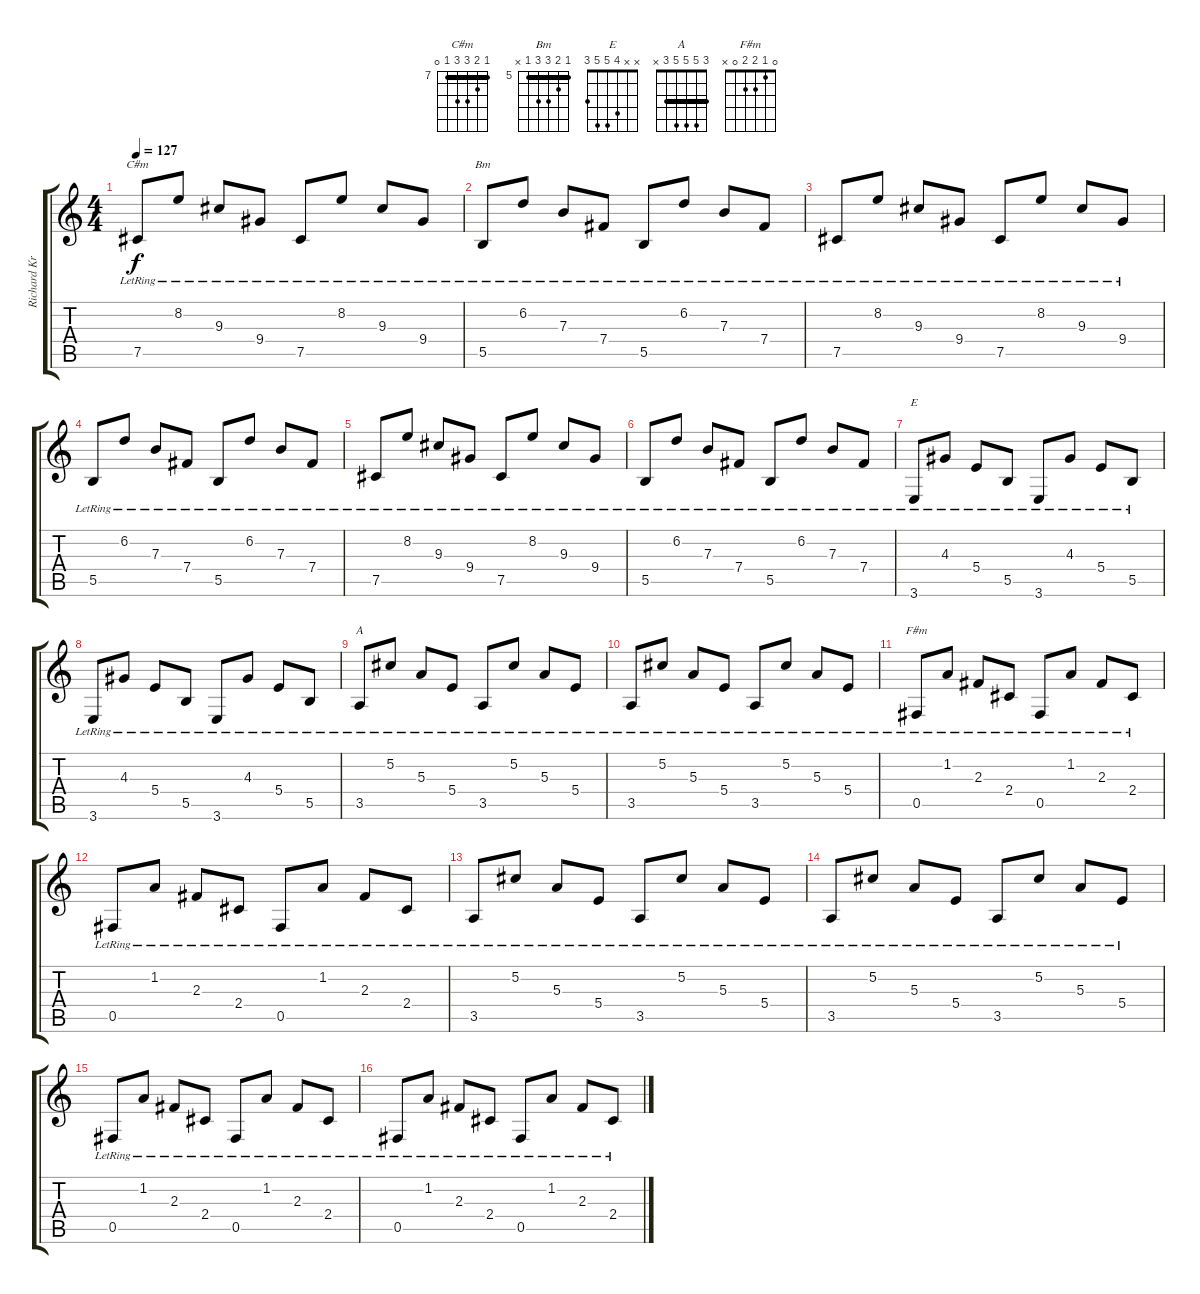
\track ("Richard Kruspe - Guitar I" "Richard Kr") {instrument acousticguitarsteel}
\staff {score tabs}
\tuning (Db4 Ab3 E3 B2 Gb2 Db2) {hide}
\chord ("C#m" 7 8 9 9 7 0) {firstfret 7 barre 7}
\chord ("Bm" 5 6 7 7 5 x) {firstfret 5 barre 5}
\chord ("E" x x 4 5 5 3)
\chord ("A" 3 5 5 5 3 x) {barre 3}
\chord ("F#m" 0 1 2 2 0 x)
\ts (4 4)
\tempo 127
\clef g2
\ks c
7.5{lr}.8{ch "C#m" dy f} 8.2{lr}.8 9.3{lr}.8 9.4{lr}.8 7.5{lr}.8 8.2{lr}.8 9.3{lr}.8 9.4{lr}.8 |
5.5{lr}.8{ch "Bm"} 6.2{lr}.8 7.3{lr}.8 7.4{lr}.8 5.5{lr}.8 6.2{lr}.8 7.3{lr}.8 7.4{lr}.8 |
7.5{lr}.8 8.2{lr}.8 9.3{lr}.8 9.4{lr}.8 7.5{lr}.8 8.2{lr}.8 9.3{lr}.8 9.4{lr}.8 |
5.5{lr}.8 6.2{lr}.8 7.3{lr}.8 7.4{lr}.8 5.5{lr}.8 6.2{lr}.8 7.3{lr}.8 7.4{lr}.8 |
7.5{lr}.8 8.2{lr}.8 9.3{lr}.8 9.4{lr}.8 7.5{lr}.8 8.2{lr}.8 9.3{lr}.8 9.4{lr}.8 |
5.5{lr}.8 6.2{lr}.8 7.3{lr}.8 7.4{lr}.8 5.5{lr}.8 6.2{lr}.8 7.3{lr}.8 7.4{lr}.8 |
3.6{lr}.8{ch "E"} 4.3{lr}.8 5.4{lr}.8 5.5{lr}.8 3.6{lr}.8 4.3{lr}.8 5.4{lr}.8 5.5{lr}.8 |
3.6{lr}.8 4.3{lr}.8 5.4{lr}.8 5.5{lr}.8 3.6{lr}.8 4.3{lr}.8 5.4{lr}.8 5.5{lr}.8 |
3.5{lr}.8{ch "A"} 5.2{lr}.8 5.3{lr}.8 5.4{lr}.8 3.5{lr}.8 5.2{lr}.8 5.3{lr}.8 5.4{lr}.8 |
3.5{lr}.8 5.2{lr}.8 5.3{lr}.8 5.4{lr}.8 3.5{lr}.8 5.2{lr}.8 5.3{lr}.8 5.4{lr}.8 |
0.5{lr}.8{ch "F#m"} 1.2{lr}.8 2.3{lr}.8 2.4{lr}.8 0.5{lr}.8 1.2{lr}.8 2.3{lr}.8 2.4{lr}.8 |
0.5{lr}.8 1.2{lr}.8 2.3{lr}.8 2.4{lr}.8 0.5{lr}.8 1.2{lr}.8 2.3{lr}.8 2.4{lr}.8 |
3.5{lr}.8 5.2{lr}.8 5.3{lr}.8 5.4{lr}.8 3.5{lr}.8 5.2{lr}.8 5.3{lr}.8 5.4{lr}.8 |
3.5{lr}.8 5.2{lr}.8 5.3{lr}.8 5.4{lr}.8 3.5{lr}.8 5.2{lr}.8 5.3{lr}.8 5.4{lr}.8 |
0.5{lr}.8 1.2{lr}.8 2.3{lr}.8 2.4{lr}.8 0.5{lr}.8 1.2{lr}.8 2.3{lr}.8 2.4{lr}.8 |
0.5{lr}.8 1.2{lr}.8 2.3{lr}.8 2.4{lr}.8 0.5{lr}.8 1.2{lr}.8 2.3{lr}.8 2.4{lr}.8
